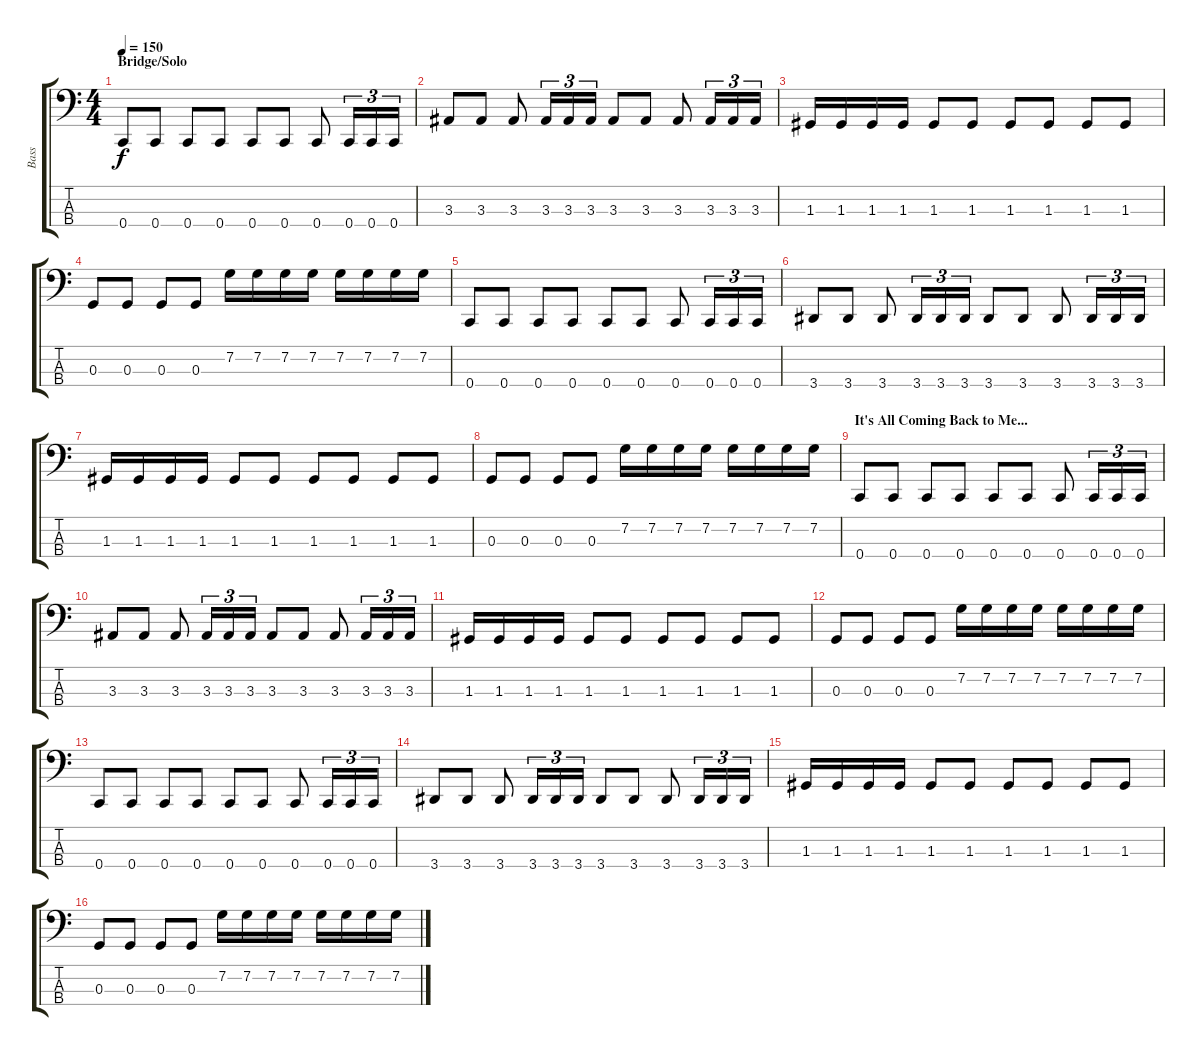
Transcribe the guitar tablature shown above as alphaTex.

\track ("Bass" "Bass") {instrument electricbasspick}
\staff {score tabs}
\tuning (F2 C2 G1 C1) {hide}
\ts (4 4)
\section ("" "Bridge/Solo")
\tempo 150
\clef f4
\ks c
0.4.8{dy f} 0.4.8 0.4.8 0.4.8 0.4.8 0.4.8 0.4.8 0.4.16{tu (3 2)} 0.4.16{tu (3 2)} 0.4.16{tu (3 2)} |
3.3.8 3.3.8 3.3.8 3.3.16{tu (3 2)} 3.3.16{tu (3 2)} 3.3.16{tu (3 2)} 3.3.8 3.3.8 3.3.8 3.3.16{tu (3 2)} 3.3.16{tu (3 2)} 3.3.16{tu (3 2)} |
1.3.16 1.3.16 1.3.16 1.3.16 1.3.8 1.3.8 1.3.8 1.3.8 1.3.8 1.3.8 |
0.3.8 0.3.8 0.3.8 0.3.8 7.2.16 7.2.16 7.2.16 7.2.16 7.2.16 7.2.16 7.2.16 7.2.16 |
0.4.8 0.4.8 0.4.8 0.4.8 0.4.8 0.4.8 0.4.8 0.4.16{tu (3 2)} 0.4.16{tu (3 2)} 0.4.16{tu (3 2)} |
3.4.8 3.4.8 3.4.8 3.4.16{tu (3 2)} 3.4.16{tu (3 2)} 3.4.16{tu (3 2)} 3.4.8 3.4.8 3.4.8 3.4.16{tu (3 2)} 3.4.16{tu (3 2)} 3.4.16{tu (3 2)} |
1.3.16 1.3.16 1.3.16 1.3.16 1.3.8 1.3.8 1.3.8 1.3.8 1.3.8 1.3.8 |
0.3.8 0.3.8 0.3.8 0.3.8 7.2.16 7.2.16 7.2.16 7.2.16 7.2.16 7.2.16 7.2.16 7.2.16 |
\section ("" "It's All Coming Back to Me...")
0.4.8 0.4.8 0.4.8 0.4.8 0.4.8 0.4.8 0.4.8 0.4.16{tu (3 2)} 0.4.16{tu (3 2)} 0.4.16{tu (3 2)} |
3.3.8 3.3.8 3.3.8 3.3.16{tu (3 2)} 3.3.16{tu (3 2)} 3.3.16{tu (3 2)} 3.3.8 3.3.8 3.3.8 3.3.16{tu (3 2)} 3.3.16{tu (3 2)} 3.3.16{tu (3 2)} |
1.3.16 1.3.16 1.3.16 1.3.16 1.3.8 1.3.8 1.3.8 1.3.8 1.3.8 1.3.8 |
0.3.8 0.3.8 0.3.8 0.3.8 7.2.16 7.2.16 7.2.16 7.2.16 7.2.16 7.2.16 7.2.16 7.2.16 |
0.4.8 0.4.8 0.4.8 0.4.8 0.4.8 0.4.8 0.4.8 0.4.16{tu (3 2)} 0.4.16{tu (3 2)} 0.4.16{tu (3 2)} |
3.4.8 3.4.8 3.4.8 3.4.16{tu (3 2)} 3.4.16{tu (3 2)} 3.4.16{tu (3 2)} 3.4.8 3.4.8 3.4.8 3.4.16{tu (3 2)} 3.4.16{tu (3 2)} 3.4.16{tu (3 2)} |
1.3.16 1.3.16 1.3.16 1.3.16 1.3.8 1.3.8 1.3.8 1.3.8 1.3.8 1.3.8 |
0.3.8 0.3.8 0.3.8 0.3.8 7.2.16 7.2.16 7.2.16 7.2.16 7.2.16 7.2.16 7.2.16 7.2.16
